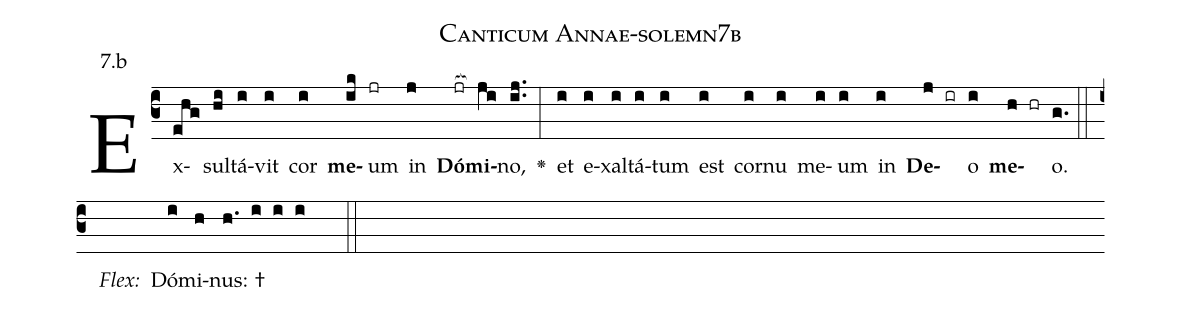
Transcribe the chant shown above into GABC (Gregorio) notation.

name: Canticum Annae-solemn7b;
annotation: 7.b;
%%
(c3)Ex(ehg)sul(hi)tá(i)vit(i) cor(i) <b>me</b>(ik)um(jr) in(j) <b>Dó</b>(jr[ocb:1{])<b>mi</b>(ji[ocb:0}])no,(ij..) <v>\greheightstar</v>(:) et(i) e(i)xal(i)tá(i)tum(i) est(i) cor(i)nu(i) me(i)um(i) in(i) <b>De</b>(j ir)o(i) <b>me</b>(h hr)o.(g.) (::)
<i>Flex:</i>()  Dó(i)mi(h)nus: †(h. i i i  ::)

%E(i) u(i) o(j) u(i) a(h) e.(g.) (::)
